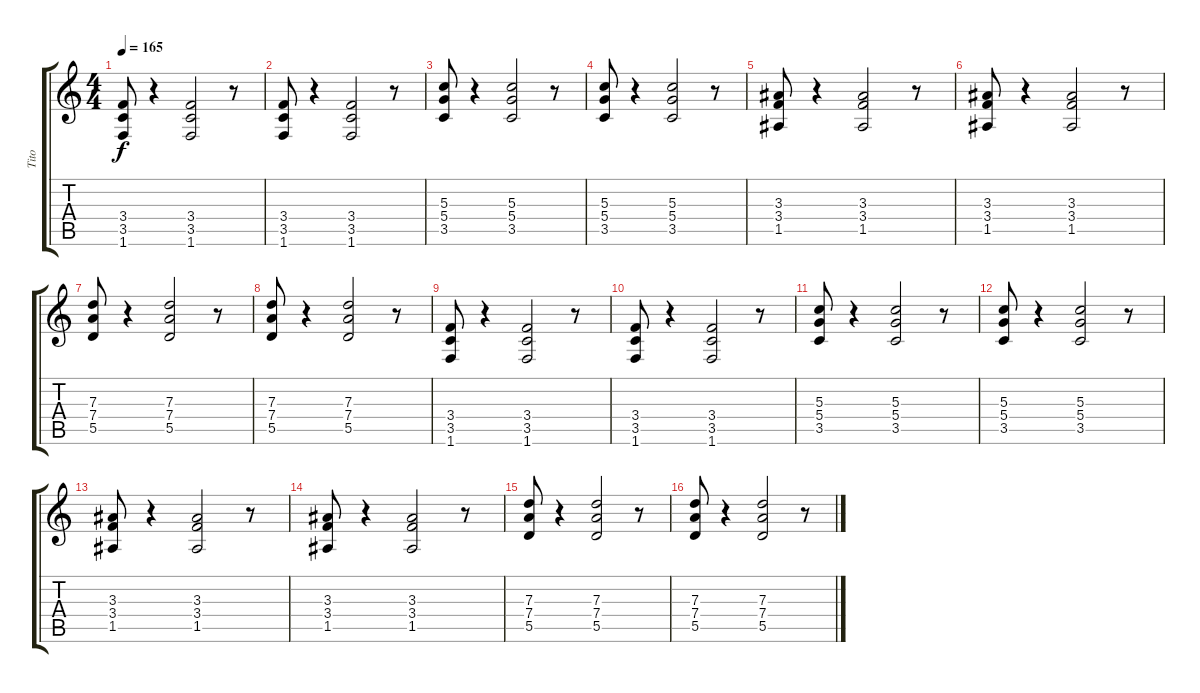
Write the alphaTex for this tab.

\track ("Tito" "Tito") {instrument distortionguitar}
\staff {score tabs}
\tuning (E4 B3 G3 D3 A2 E2) {hide}
\ts (4 4)
\tempo 165
\clef g2
\ks c
(3.4 3.5 1.6).8{dy f volume 12} r.4 (3.4 3.5 1.6).2 r.8 |
(3.4 3.5 1.6).8 r.4 (3.4 3.5 1.6).2 r.8 |
(5.3 5.4 3.5).8 r.4 (5.3 5.4 3.5).2 r.8 |
(5.3 5.4 3.5).8 r.4 (5.3 5.4 3.5).2 r.8 |
(3.3 3.4 1.5).8 r.4 (3.3 3.4 1.5).2 r.8 |
(3.3 3.4 1.5).8 r.4 (3.3 3.4 1.5).2 r.8 |
(7.3 7.4 5.5).8 r.4 (7.3 7.4 5.5).2 r.8 |
(7.3 7.4 5.5).8 r.4 (7.3 7.4 5.5).2 r.8 |
(3.4 3.5 1.6).8 r.4 (3.4 3.5 1.6).2 r.8 |
(3.4 3.5 1.6).8 r.4 (3.4 3.5 1.6).2 r.8 |
(5.3 5.4 3.5).8 r.4 (5.3 5.4 3.5).2 r.8 |
(5.3 5.4 3.5).8 r.4 (5.3 5.4 3.5).2 r.8 |
(3.3 3.4 1.5).8 r.4 (3.3 3.4 1.5).2 r.8 |
(3.3 3.4 1.5).8 r.4 (3.3 3.4 1.5).2 r.8 |
(7.3 7.4 5.5).8 r.4 (7.3 7.4 5.5).2 r.8 |
(7.3 7.4 5.5).8 r.4 (7.3 7.4 5.5).2 r.8
